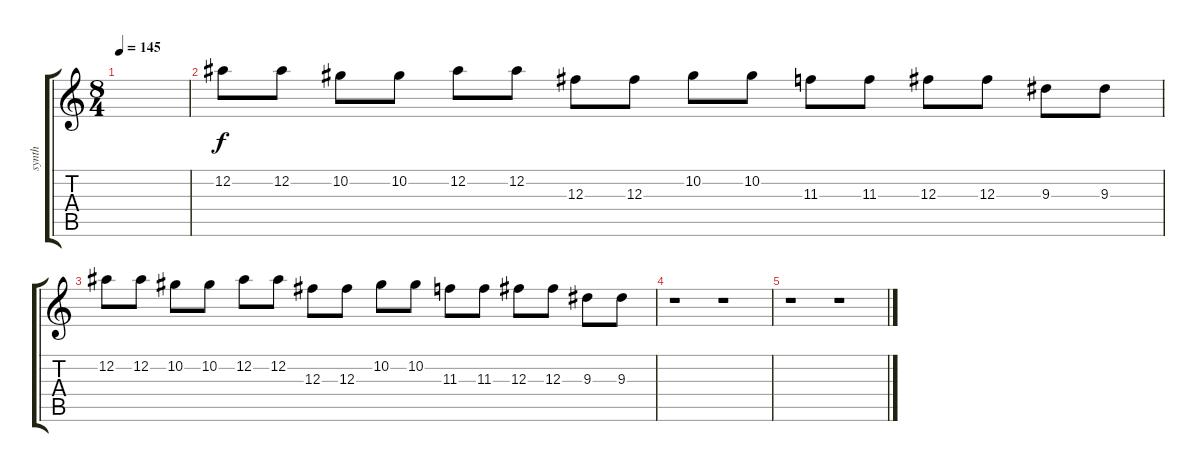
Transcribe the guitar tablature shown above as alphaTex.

\track ("synth" "synth") {instrument synthstrings1}
\staff {score tabs}
\tuning (Eb5 Bb4 Gb4 Db4 Ab3 Eb3) {hide}
\ts (8 4)
\tempo 145
\clef g2
\ks c
|
12.2.8{volume 13 instrument synthstrings1} 12.2.8 10.2.8 10.2.8 12.2.8 12.2.8 12.3.8 12.3.8 10.2.8 10.2.8 11.3.8 11.3.8 12.3.8 12.3.8 9.3.8 9.3.8 |
12.2.8 12.2.8 10.2.8 10.2.8 12.2.8 12.2.8 12.3.8 12.3.8 10.2.8 10.2.8 11.3.8 11.3.8 12.3.8 12.3.8 9.3.8 9.3.8 |
r.1 r.1 |
r.1 r.1
